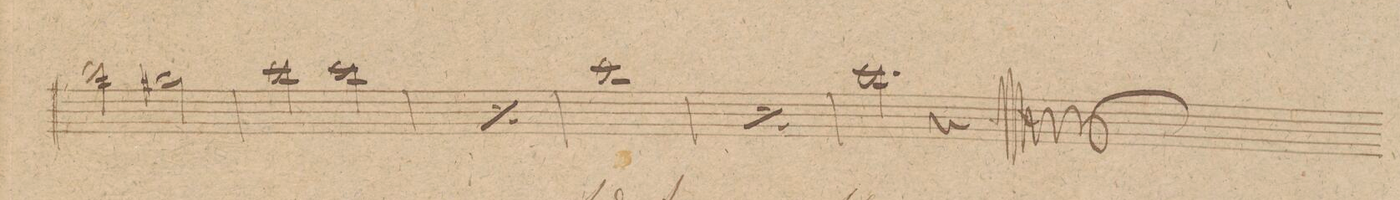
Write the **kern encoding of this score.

**kern	**dynam
*I"Flauto. 1mo	*
*clefG2	*
*k[f#c#g#]	*
*met(c|)	*
*M4/4	*
2ddd\	.
2gg#X\	.
=88	=88
2ccc#\	.
2ccc#\	.
=89	=89
*rep	*
2ccc#\	.
2ccc#\	.
*Xrep	*
=90	=90
1ccc#	.
=91	=91
*rep	*
1ccc#	.
*Xrep	*
=92	=92
2.ccc#\	.
4r	.
==	==
*-	*-
